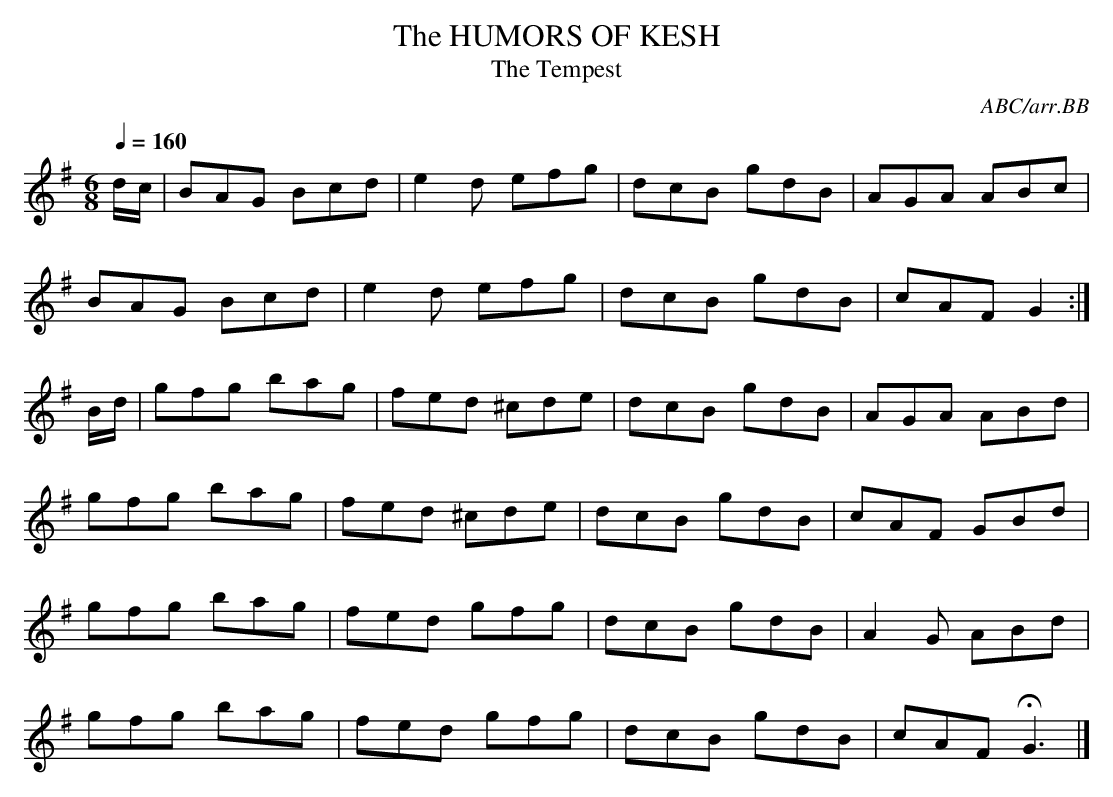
X:1
T:HUMORS OF KESH, The
T:The Tempest
C:ABC/arr.BB
Q:1/4=160
L:1/8
M:6/8
K:G
d/c/|BAG Bcd|e2d efg|dcB gdB|AGA ABc|
BAG Bcd|e2d efg|dcB gdB|cAF G2:|
B/d/|gfg bag|fed ^cde|dcB gdB|AGA ABd|
gfg bag|fed ^cde|dcB gdB|cAF GBd|
gfg bag|fed gfg|dcB gdB|A2G ABd|
gfg bag|fed gfg|dcB gdB|cAF HG3|]
